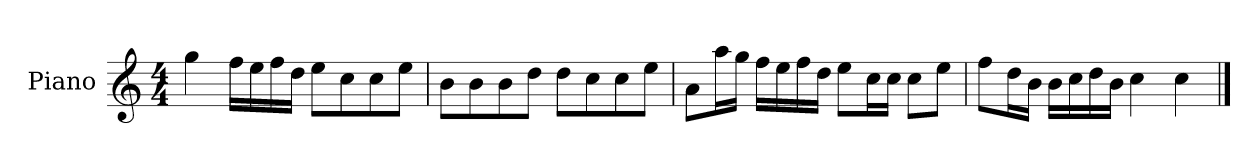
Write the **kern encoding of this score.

**kern
*part1
*staff1
*I"Piano
*I'P-no
*clefG2
*k[]
*M4/4
*MM90
=1
4gg\
16ff\LL
16ee\
16ff\
16dd\JJ
8ee\L
8cc\
8cc\
8ee\J
=2
8b\L
8b\
8b\
8dd\J
8dd\L
8cc\
8cc\
8ee\J
=3
8a\L
16aa\L
16gg\JJ
16ff\LL
16ee\
16ff\
16dd\JJ
8ee\L
16cc\L
16cc\JJ
8cc\L
8ee\J
=4
8ff\L
16dd\L
16b\JJ
16b\LL
16cc\
16dd\
16b\JJ
4cc\
4cc\
==
*-
